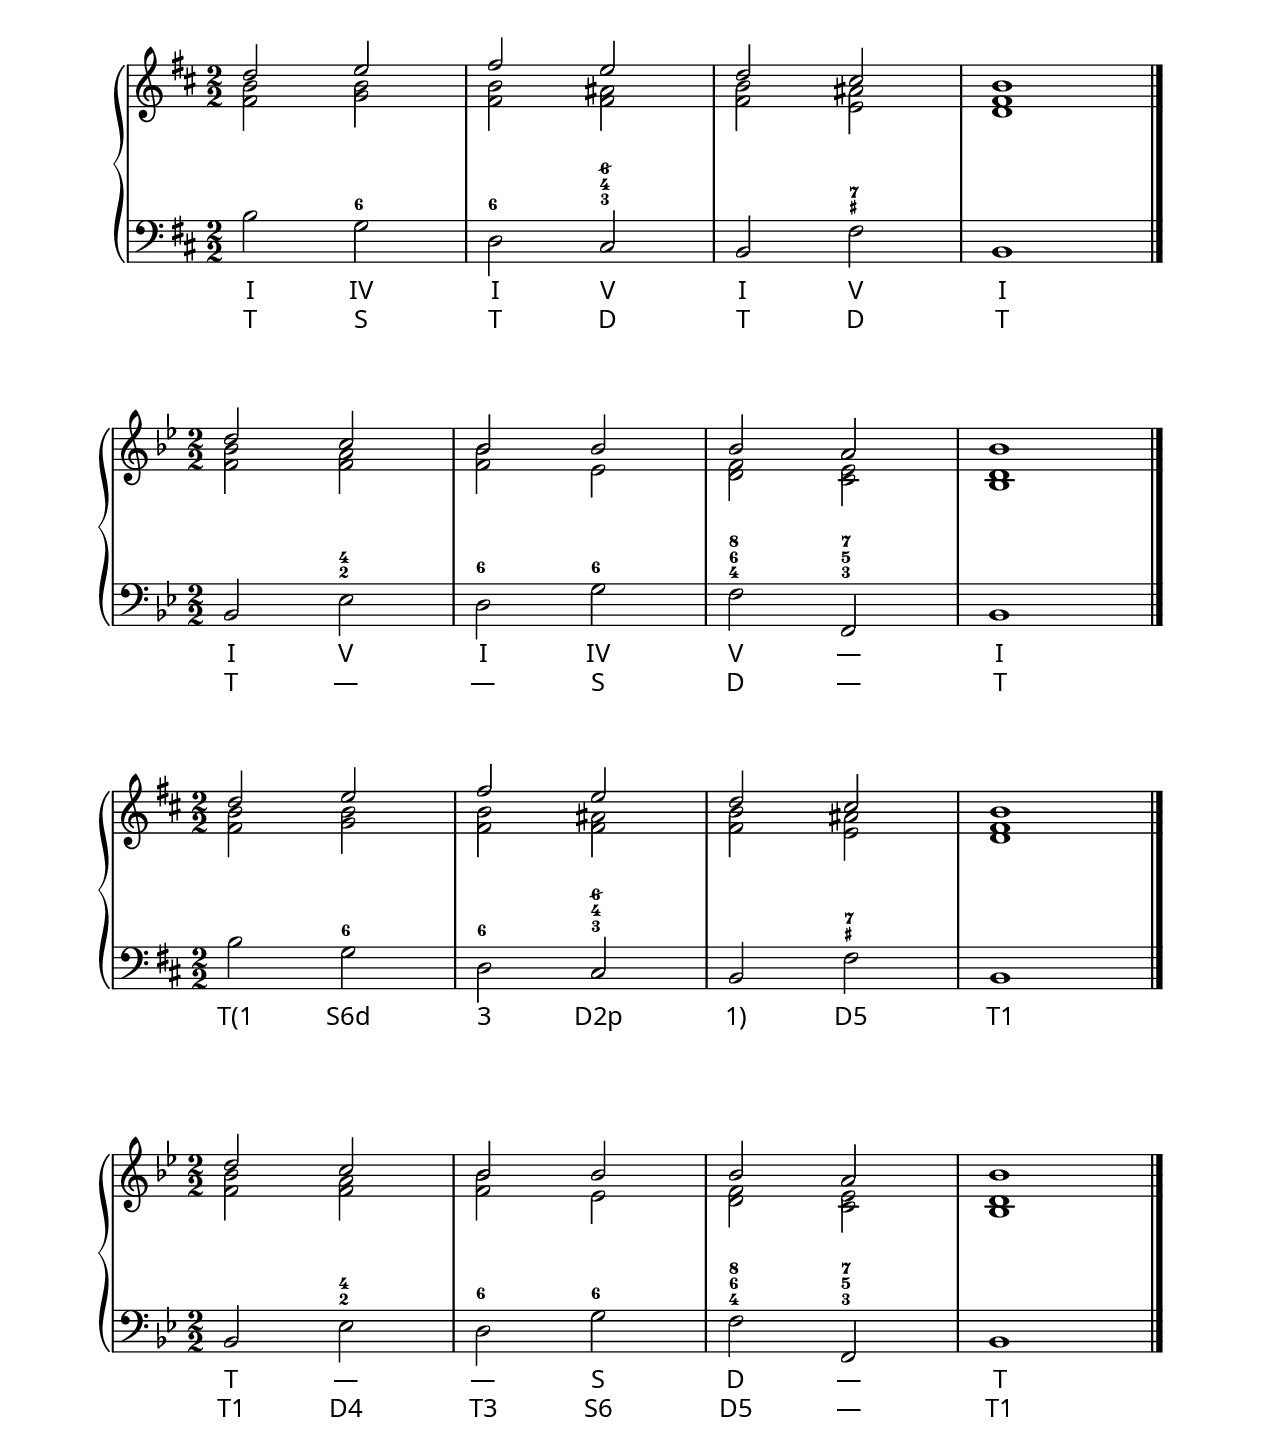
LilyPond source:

\version "2.14.2"

#(set-default-paper-size "letter")
#(set-global-staff-size 20)

\header {
    title = ""
	subtitle = ""
	poet = ""
	composer = ""
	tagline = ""
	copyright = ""
	}

	\paper {
		myStaffSize = #20
		#(define fonts
	   (make-pango-font-tree  "Fanwood"
	                          "Nimbus Sans"
	                          "Luxi Mono"
	;;                        "Helvetica"
	;;                        "Courier"
	     (/ myStaffSize 20)))
	
	 	indent = 0.1\in
		top-margin = 0.5\in
		bottom-margin = 0.25\in
		line-width = 7.0\in
		ragged-right = ##f
		ragged-bottom = ##f
		ragged-last-bottom = ##t
		system-system-spacing #'minimum-distance = #20
		markup-system-spacing #'minimum-distance = #15
		score-system-spacing #'minimum-distance = #25
		last-bottom-spacing #'minimum-distance = #15
		%	page-count = #3
		print-page-number = ##f
	
	}

global = { 
	\override Score.PaperColumn #'keep-inside-line = ##t 	
	\override Staff.TimeSignature #'style = #'() 
	\override Staff.KeyCancellation #'break-visibility = #all-invisible
	\override Staff.TimeSignature #'break-visibility = #end-of-line-invisible
	\set Staff.explicitKeySignatureVisibility = #end-of-line-invisible
	\set Staff.explicitClefVisibility = #end-of-line-invisible	

	% enter key signature, time signature, pickup length here
%	\partial 8
	}

upper = <<
	\new Voice = "upper" <<
		\relative c'' {
            \clef treble
            \key b \minor \time 2/2 
        <<
            {
                d2 e fis e d cis b1 \bar "|." \break
            } \\
            {
                <fis b>2 <g b> <fis b> <fis ais> <fis b> <e ais> <d fis>1
            }
        >>

            \key bes \major \time 2/2 
        <<
            {
                d'2 c bes bes bes a bes1 \bar "|." \break
            } \\
            {
                <f bes>2 <f a> <f bes> es <d f> <c es> <bes d>1
            }
        >>

            \key b \minor \time 2/2 
        <<
            {
                d'2 e fis e d cis b1 \bar "|." \break
            } \\
            {
                <fis b>2 <g b> <fis b> <fis ais> <fis b> <e ais> <d fis>1
            }
        >>

            \key bes \major \time 2/2 
        <<
            {
                d'2 c bes bes bes a bes1 \bar "|." \break
            } \\
            {
                <f bes>2 <f a> <f bes> es <d f> <c es> <bes d>1
            }
        >>
	}

		>>
	>>

lower = <<
	\new Voice = "bass" <<
		\figuremode {
			\bassFigureStaffAlignmentUp
			\override BassFigure #'extra-offset = #'(0 . 1)
			

			% enter figures here within <> brackets
				% use + for sharp, - for flat, ! for natural
				% _ will make accidental by itself (apply to 3)
				% use s if bass note has no figure
		    s2 <6> <6> <6/ 4 3> s <7 _+> s1
	        s2 <4 2> <6> <6> <8 6 4> <7 5 3> s1
		    s2 <6> <6> <6/ 4 3> s <7 _+> s1
	        s2 <4 2> <6> <6> <8 6 4> <7 5 3> s1
			}

		\relative c {
            \clef bass
            \key b \minor
            b'2 g d cis b fis' b,1 \bar "|." \break
            
            \key bes \major
            bes2 es d g f f, bes1 \bar "|." \break

            \key b \minor
            b'2 g d cis b fis' b,1 \bar "|." \break
            
            \key bes \major
            bes2 es d g f f, bes1 \bar "|." \break
            
			}		
		>>
	>>

functionalBass = {
	\set stanza = \markup { \normal-text "" }
		\lyricmode {

		% enter functional bass here, follwing the rules of lilypond lyrics
        \skip2 \skip2 \skip2 \skip2 \skip2 \skip2 \skip2 
		\skip2 \skip2 \skip2 \skip2 \skip2 \skip2 \skip2 
        "T(1" "S6d" "3" "D2p" "1)" "D5" "T1"
        "T1" "D4" "T3" "S6" "D5" "—" "T1"
		}
	}

roman = {
	\set stanza = \markup { \normal-text "" }
		\lyricmode {
	
		% enter functional bass here, follwing the rules of lilypond lyrics
        I IV I V I V I
        I V I IV V "—" I
        
		}
	}

functions = {
	\set stanza = \markup { \normal-text "" }
		\lyricmode {

		% enter functional bass here, follwing the rules of lilypond lyrics
        T S T D T D T
		T "—" "—" S D "—" T
		\skip2 \skip2 \skip2 \skip2 \skip2 \skip2 \skip2 
		T "—" "—" S D "—" T
	}
	}

\score {
	\new PianoStaff \with { 
		\override StaffGrouper #'staff-staff-spacing #'minimum-distance = #15
		}
		<<
		\new Staff = "Staff_pfUpper" << \global \upper >>
		\new Staff = "Staff_pfLower" << \global \lower >>
		\new Lyrics \lyricsto "bass" { \roman }
		\new Lyrics \lyricsto "bass" { \functions }
	\new Lyrics \lyricsto "bass" { \functionalBass }
		>>
	\layout { 
		\context { \Score \remove "Bar_number_engraver" }
%		\context { \Staff \remove "Time_signature_engraver" }
		}
%  	\midi { }
	}
